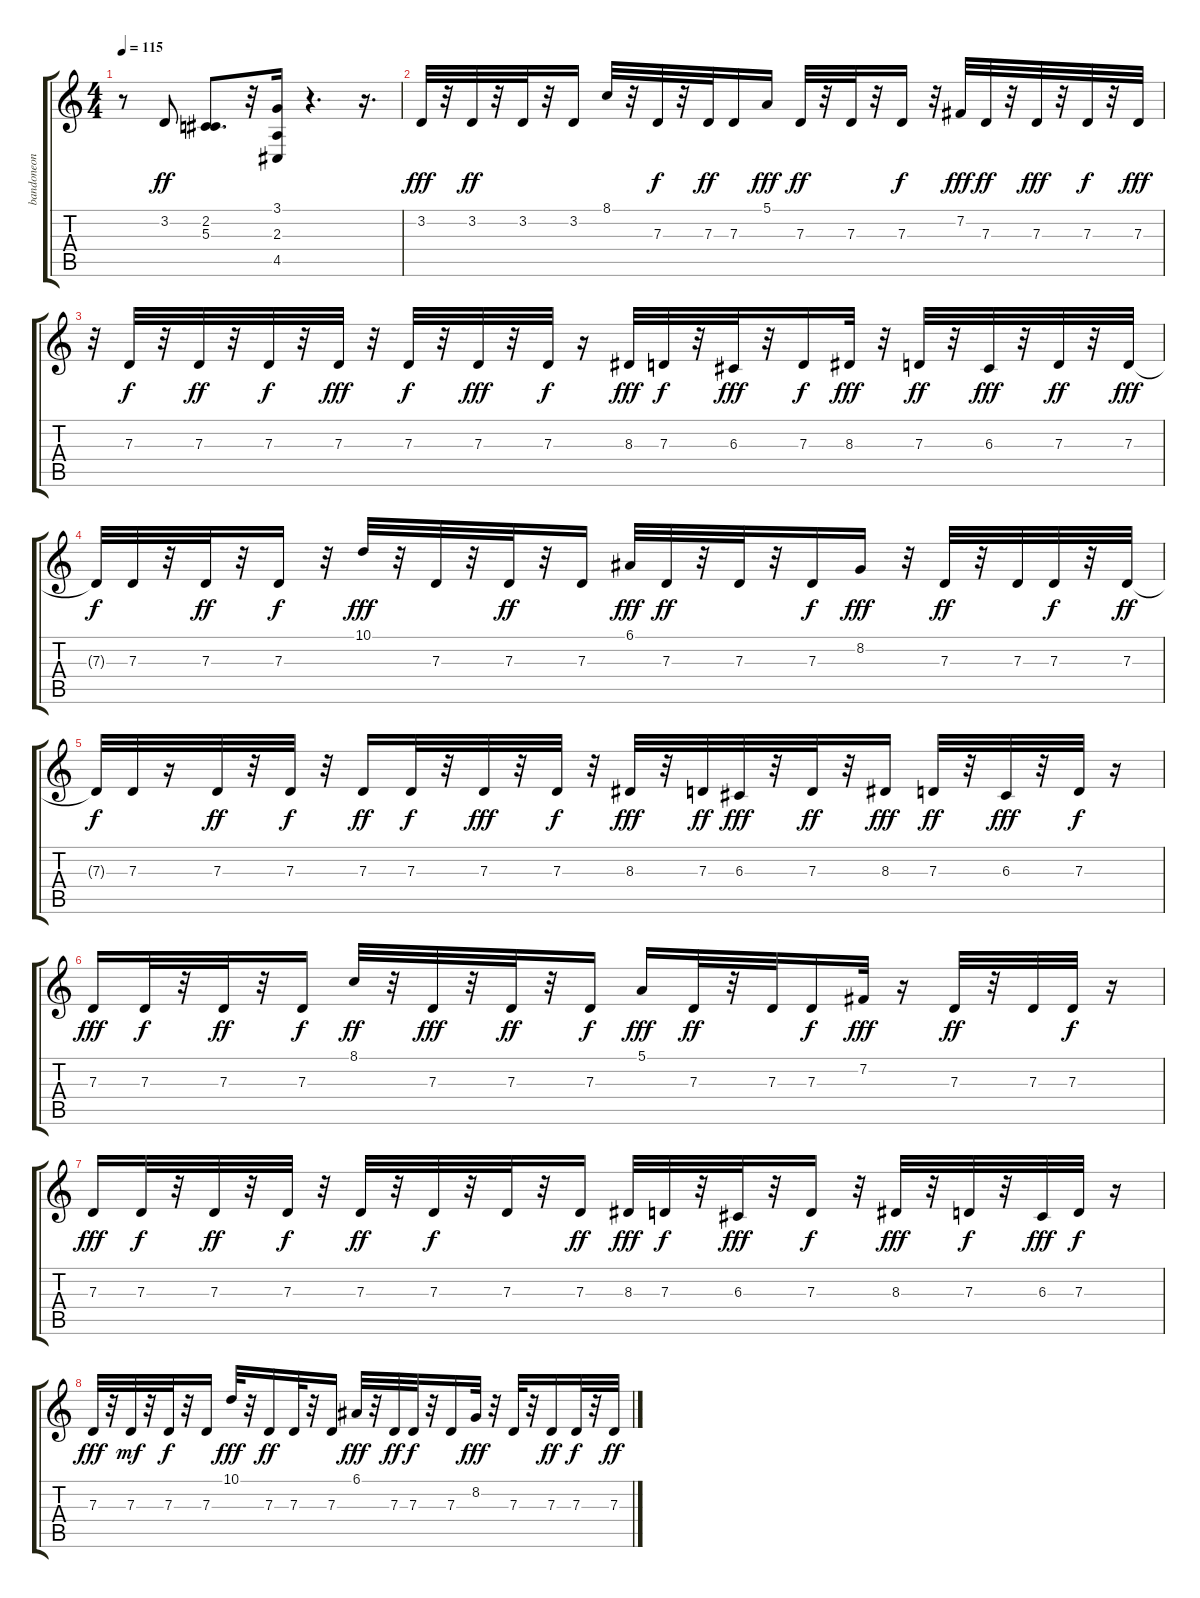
\track ("bandoneon" "bandoneon") {instrument tangoaccordion}
\staff {score tabs}
\tuning (E4 B3 G3 D3 A2 E2) {hide}
\ts (4 4)
\tempo 115
\clef g2
\ks c
r.8{dy f} 3.2.8{dy ff} (2.2 5.3).8{d} r.32 (3.1 2.3 4.5).16 r.4{d} r.16{d} |
3.2.32{dy fff} r.32 3.2.32{dy ff} r.32 3.2.32 r.32 3.2.16 8.1.32 r.32 7.3.32{dy f} r.32 7.3.32{dy ff} 7.3.16 5.1.16{dy fff} 7.3.32{dy ff} r.32 7.3.32 r.32 7.3.16{dy f} r.32 7.2.32{dy fff} 7.3.32{dy ff} r.32 7.3.32{dy fff} r.32 7.3.32{dy f} r.32 7.3.32{dy fff} |
r.32 7.3.32{dy f} r.32 7.3.32{dy ff} r.32 7.3.32{dy f} r.32 7.3.32{dy fff} r.32 7.3.32{dy f} r.32 7.3.32{dy fff} r.32 7.3.32{dy f} r.16 8.3.32{dy fff} 7.3.32{dy f} r.32 6.3.32{dy fff} r.32 7.3.16{dy f} 8.3.32{dy fff} r.32 7.3.32{dy ff} r.32 6.3.32{dy fff} r.32 7.3.32{dy ff} r.32 7.3.32{dy fff} |
7.3{t}.32{dy f} 7.3.32 r.32 7.3.32{dy ff} r.32 7.3.16{dy f} r.32 10.1.32{dy fff} r.32 7.3.32 r.32 7.3.32{dy ff} r.32 7.3.16 6.1.32{dy fff} 7.3.32{dy ff} r.32 7.3.32 r.32 7.3.16{dy f} 8.2.16{dy fff} r.32 7.3.32{dy ff} r.32 7.3.32 7.3.32{dy f} r.32 7.3.32{dy ff} |
7.3{t}.32{dy f} 7.3.32 r.16 7.3.32{dy ff} r.32 7.3.32{dy f} r.32 7.3.16{dy ff} 7.3.32{dy f} r.32 7.3.32{dy fff} r.32 7.3.32{dy f} r.32 8.3.32{dy fff} r.32 7.3.32{dy ff} 6.3.32{dy fff} r.32 7.3.32{dy ff} r.32 8.3.16{dy fff} 7.3.32{dy ff} r.32 6.3.32{dy fff} r.32 7.3.32{dy f} r.16 |
7.3.16{dy fff} 7.3.32{dy f} r.32 7.3.32{dy ff} r.32 7.3.16{dy f} 8.1.32{dy ff} r.32 7.3.32{dy fff} r.32 7.3.32{dy ff} r.32 7.3.16{dy f} 5.1.16{dy fff} 7.3.32{dy ff} r.32 7.3.32 7.3.16{dy f} 7.2.32{dy fff} r.16 7.3.32{dy ff} r.32 7.3.32 7.3.32{dy f} r.16 |
7.3.16{dy fff} 7.3.32{dy f} r.32 7.3.32{dy ff} r.32 7.3.32{dy f} r.32 7.3.32{dy ff} r.32 7.3.32{dy f} r.32 7.3.32 r.32 7.3.16{dy ff} 8.3.32{dy fff} 7.3.32{dy f} r.32 6.3.32{dy fff} r.32 7.3.16{dy f} r.32 8.3.32{dy fff} r.32 7.3.32{dy f} r.32 6.3.32{dy fff} 7.3.32{dy f} r.16 |
7.3.32{dy fff} r.32 7.3.32{dy mf} r.32 7.3.32{dy f} r.32 7.3.16 10.1.32{dy fff} r.32 7.3.16{dy ff} 7.3.32 r.32 7.3.16 6.1.32{dy fff} r.32 7.3.32{dy ff} 7.3.32{dy f} r.32 7.3.16 8.2.32{dy fff} r.32 7.3.32 r.32 7.3.16{dy ff} 7.3.32{dy f} r.32 7.3.32{dy ff}
